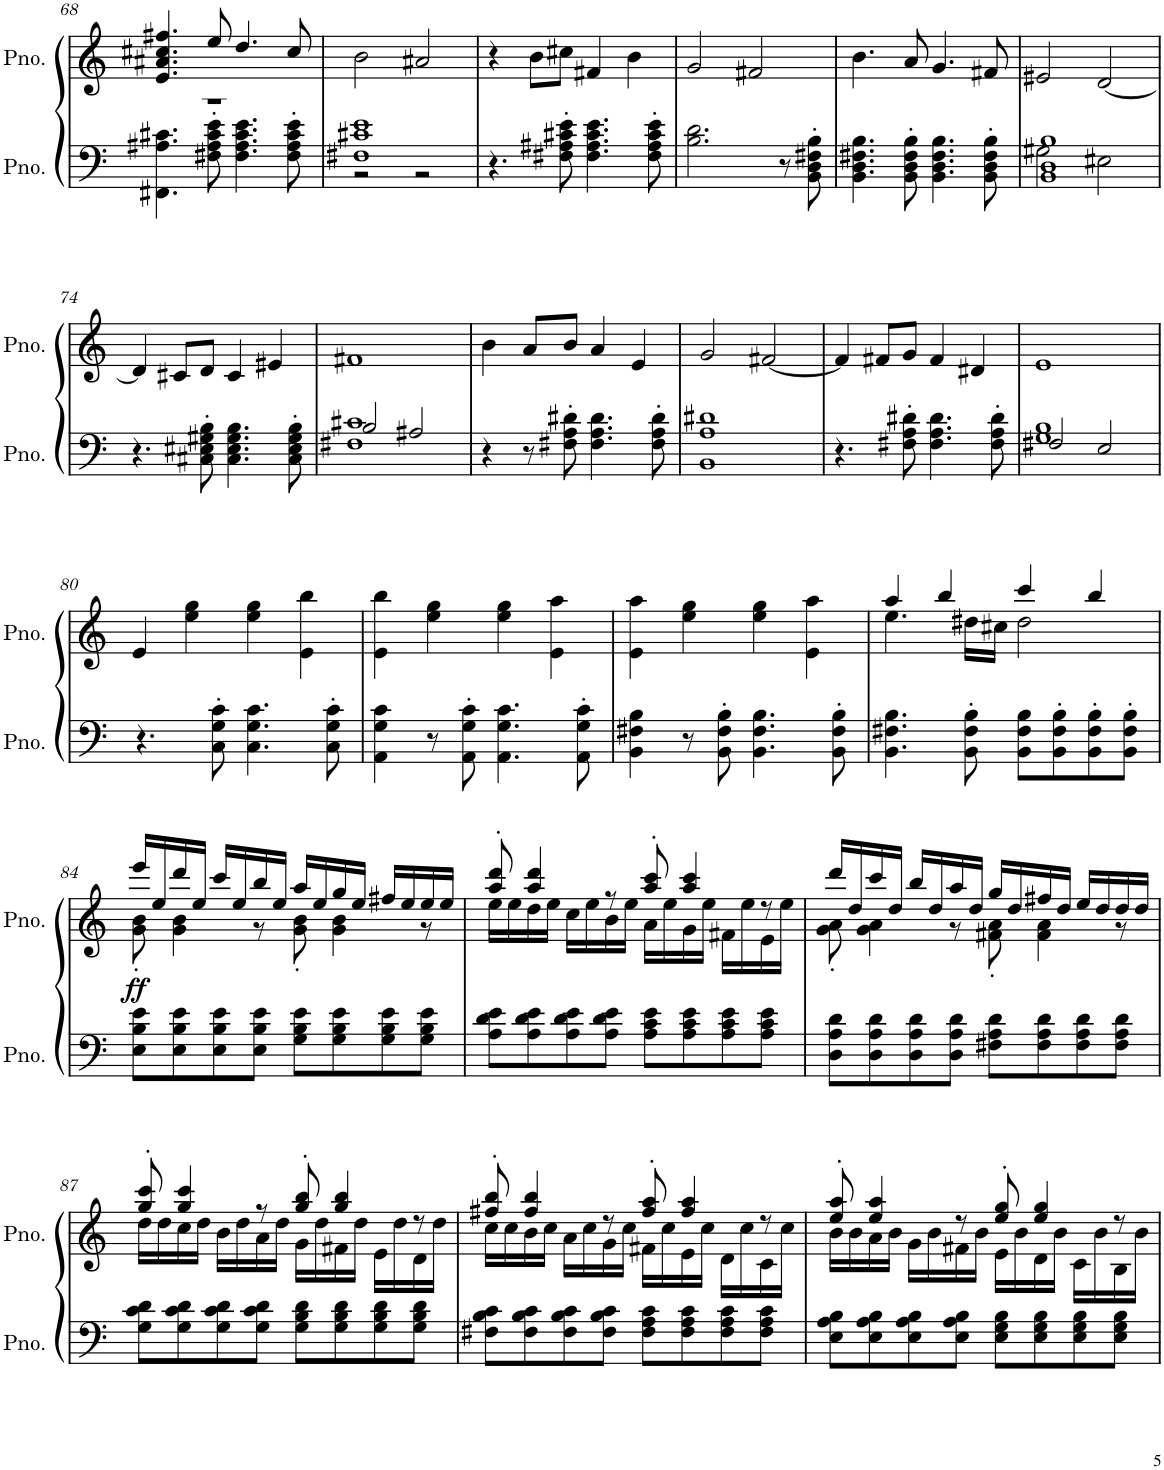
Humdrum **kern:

**kern	**kern	**dynam
*part2	*part1	*part1
*staff2	*staff1	*staff1
*I"Piano	*I"Piano	*
*I'Pno.	*I'Pno.	*
!!LO:PB:g=z
*clefF4	*clefG2	*
*k[]	*k[]	*
*M4/4	*M4/4	*
=68	=68	=68
*	*^	*
4.FF#X\ 4.A#X\ 4.c#X\	4.e/ 4.a#X/ 4.cc#X/ 4.ff#X/	1r	.
8F#X\' 8A#\' 8c#\' 8e\'	8ee/	.	.
4.F#\ 4.A#\ 4.c#\ 4.e\	4.dd/	.	.
8F#\' 8A#\' 8c#\' 8e\'	8cc#/	.	.
*	*v	*v	*
=69	=69	=69
*^	*	*
1F#X 1c#X 1e	2r	2b\	.
.	2r	2a#X/	.
*v	*v	*	*
=70	=70	=70
4.r	4r	.
.	8b\L	.
8F#X\' 8A#X\' 8c#X\' 8e\'	8cc#X\J	.
4.F#\ 4.A#\ 4.c#\ 4.e\	4f#X/	.
.	4b\	.
8F#\' 8A#\' 8c#\' 8e\'	.	.
=71	=71	=71
2.B\ 2.d\	2g/	.
.	2f#X/	.
8r	.	.
8BB\' 8D\' 8F#X\' 8B\'	.	.
=72	=72	=72
4.BB\ 4.D\ 4.F#X\ 4.B\	4.b\	.
8BB\' 8D\' 8F#\' 8B\'	8a/	.
4.BB\ 4.D\ 4.F#\ 4.B\	4.g/	.
8BB\' 8D\' 8F#\' 8B\'	8f#X/	.
=73	=73	=73
*^	*	*
1BB 1D 1B	2G#X\	2e#X/	.
.	2E#X\	[2d/	.
*v	*v	*	*
!!LO:LB:g=z
=74	=74	=74
4.r	4d/]	.
.	8c#X/L	.
8C#X\' 8E#X\' 8G#X\' 8B\'	8d/J	.
4.C#\ 4.E#\ 4.G#\ 4.B\	4c#/	.
.	4e#X/	.
8C#\' 8E#\' 8G#\' 8B\'	.	.
=75	=75	=75
*^	*	*
2B/	1F#X 1c#X	1f#X	.
2A#X/	.	.	.
*v	*v	*	*
=76	=76	=76
4r	4b\	.
8r	8a/L	.
8F#X\' 8A\' 8d#X\'	8b/J	.
4.F#\ 4.A\ 4.d#\	4a/	.
.	4e/	.
8F#\' 8A\' 8d#\'	.	.
=77	=77	=77
1BB 1A 1d#X	2g/	.
.	[2f#X/	.
=78	=78	=78
4.r	4f#/]	.
.	8f#X/L	.
8F#X\' 8A\' 8d#X\'	8g/J	.
4.F#\ 4.A\ 4.d#\	4f#/	.
.	4d#X/	.
8F#\' 8A\' 8d#\'	.	.
=79	=79	=79
*^	*	*
2F#X/	1G 1B	1e	.
2E/	.	.	.
*v	*v	*	*
!!LO:LB:g=z
=80	=80	=80
4.r	4e/	.
.	4ee\ 4gg\	.
8C\' 8G\' 8c\'	.	.
4.C\ 4.G\ 4.c\	4ee\ 4gg\	.
.	4e\ 4bb\	.
8C\' 8G\' 8c\'	.	.
=81	=81	=81
4AA\ 4G\ 4c\	4e\ 4bb\	.
8r	4ee\ 4gg\	.
8AA\' 8G\' 8c\'	.	.
4.AA\ 4.G\ 4.c\	4ee\ 4gg\	.
.	4e\ 4aa\	.
8AA\' 8G\' 8c\'	.	.
=82	=82	=82
4BB\ 4F#X\ 4B\	4e\ 4aa\	.
8r	4ee\ 4gg\	.
8BB\' 8F#\' 8B\'	.	.
4.BB\ 4.F#\ 4.B\	4ee\ 4gg\	.
.	4e\ 4aa\	.
8BB\' 8F#\' 8B\'	.	.
=83	=83	=83
*	*^	*
4.BB\ 4.F#X\ 4.B\	4aa/	4.ee\	.
.	4bb/	.	.
8BB\' 8F#\' 8B\'	.	16dd#X\LL	.
.	.	16cc#X\JJ	.
8BB\ 8F#\ 8B\L	4ccc/	2dd#\	.
8BB\' 8F#\' 8B\'	.	.	.
8BB\' 8F#\' 8B\'	4bb/	.	.
8BB\' 8F#\' 8B\'J	.	.	.
!!LO:LB:g=z	!!
=84	=84	=84	=84
!	!	!	!LO:DY:b
8E\ 8B\ 8e\L	16eee/LL	8g\' 8b\'	ff
.	16ee/	.	.
8E\ 8B\ 8e\	16ddd/	4g\ 4b\	.
.	16ee/JJ	.	.
8E\ 8B\ 8e\	16ccc/LL	.	.
.	16ee/	.	.
8E\ 8B\ 8e\J	16bb/	8r	.
.	16ee/JJ	.	.
8G\ 8B\ 8e\L	16aa/LL	8g\' 8b\'	.
.	16ee/	.	.
8G\ 8B\ 8e\	16gg/	4g\ 4b\	.
.	16ee/JJ	.	.
8G\ 8B\ 8e\	16ff#X/LL	.	.
.	16ee/	.	.
8G\ 8B\ 8e\J	16ee/	8r	.
.	16ee/JJ	.	.
=85	=85	=85	=85
8A\ 8d\ 8e\L	8aa/' 8ddd/'	16ee\LL	.
.	.	16ee\	.
8A\ 8d\ 8e\	4aa/ 4ddd/	16dd\	.
.	.	16ee\JJ	.
8A\ 8d\ 8e\	.	16cc\LL	.
.	.	16ee\	.
8A\ 8d\ 8e\J	8r	16b\	.
.	.	16ee\JJ	.
8A\ 8c\ 8e\L	8aa/' 8ccc/'	16a\LL	.
.	.	16ee\	.
8A\ 8c\ 8e\	4aa/ 4ccc/	16g\	.
.	.	16ee\JJ	.
8A\ 8c\ 8e\	.	16f#X\LL	.
.	.	16ee\	.
8A\ 8c\ 8e\J	8r	16e\	.
.	.	16ee\JJ	.
=86	=86	=86	=86
8D\ 8A\ 8d\L	16ddd/LL	8g\' 8a\'	.
.	16dd/	.	.
8D\ 8A\ 8d\	16ccc/	4g\ 4a\	.
.	16dd/JJ	.	.
8D\ 8A\ 8d\	16bb/LL	.	.
.	16dd/	.	.
8D\ 8A\ 8d\J	16aa/	8r	.
.	16dd/JJ	.	.
8F#X\ 8A\ 8d\L	16gg/LL	8f#X\' 8a\'	.
.	16dd/	.	.
8F#\ 8A\ 8d\	16ff#X/	4f#\ 4a\	.
.	16dd/JJ	.	.
8F#\ 8A\ 8d\	16ee/LL	.	.
.	16dd/	.	.
8F#\ 8A\ 8d\J	16dd/	8r	.
.	16dd/JJ	.	.
!!LO:LB:g=z	!!
=87	=87	=87	=87
8G\ 8c\ 8d\L	8gg/' 8ccc/'	16dd\LL	.
.	.	16dd\	.
8G\ 8c\ 8d\	4gg/ 4ccc/	16cc\	.
.	.	16dd\JJ	.
8G\ 8c\ 8d\	.	16b\LL	.
.	.	16dd\	.
8G\ 8c\ 8d\J	8r	16a\	.
.	.	16dd\JJ	.
8G\ 8B\ 8d\L	8gg/' 8bb/'	16g\LL	.
.	.	16dd\	.
8G\ 8B\ 8d\	4gg/ 4bb/	16f#X\	.
.	.	16dd\JJ	.
8G\ 8B\ 8d\	.	16e\LL	.
.	.	16dd\	.
8G\ 8B\ 8d\J	8r	16d\	.
.	.	16dd\JJ	.
=88	=88	=88	=88
8F#X\ 8B\ 8c\L	8ff#X/' 8bb/'	16cc\LL	.
.	.	16cc\	.
8F#\ 8B\ 8c\	4ff#/ 4bb/	16b\	.
.	.	16cc\JJ	.
8F#\ 8B\ 8c\	.	16a\LL	.
.	.	16cc\	.
8F#\ 8B\ 8c\J	8r	16g\	.
.	.	16cc\JJ	.
8F#\ 8A\ 8c\L	8ff#/' 8aa/'	16f#X\LL	.
.	.	16cc\	.
8F#\ 8A\ 8c\	4ff#/ 4aa/	16e\	.
.	.	16cc\JJ	.
8F#\ 8A\ 8c\	.	16d\LL	.
.	.	16cc\	.
8F#\ 8A\ 8c\J	8r	16c\	.
.	.	16cc\JJ	.
=89	=89	=89	=89
8E\ 8A\ 8B\L	8ee/' 8aa/'	16b\LL	.
.	.	16b\	.
8E\ 8A\ 8B\	4ee/ 4aa/	16a\	.
.	.	16b\JJ	.
8E\ 8A\ 8B\	.	16g\LL	.
.	.	16b\	.
8E\ 8A\ 8B\J	8r	16f#X\	.
.	.	16b\JJ	.
8E\ 8G\ 8B\L	8ee/' 8gg/'	16e\LL	.
.	.	16b\	.
8E\ 8G\ 8B\	4ee/ 4gg/	16d\	.
.	.	16b\JJ	.
8E\ 8G\ 8B\	.	16c\LL	.
.	.	16b\	.
8E\ 8G\ 8B\J	8r	16B\	.
.	.	16b\JJ	.
*	*v	*v	*
=	=	=
*-	*-	*-
